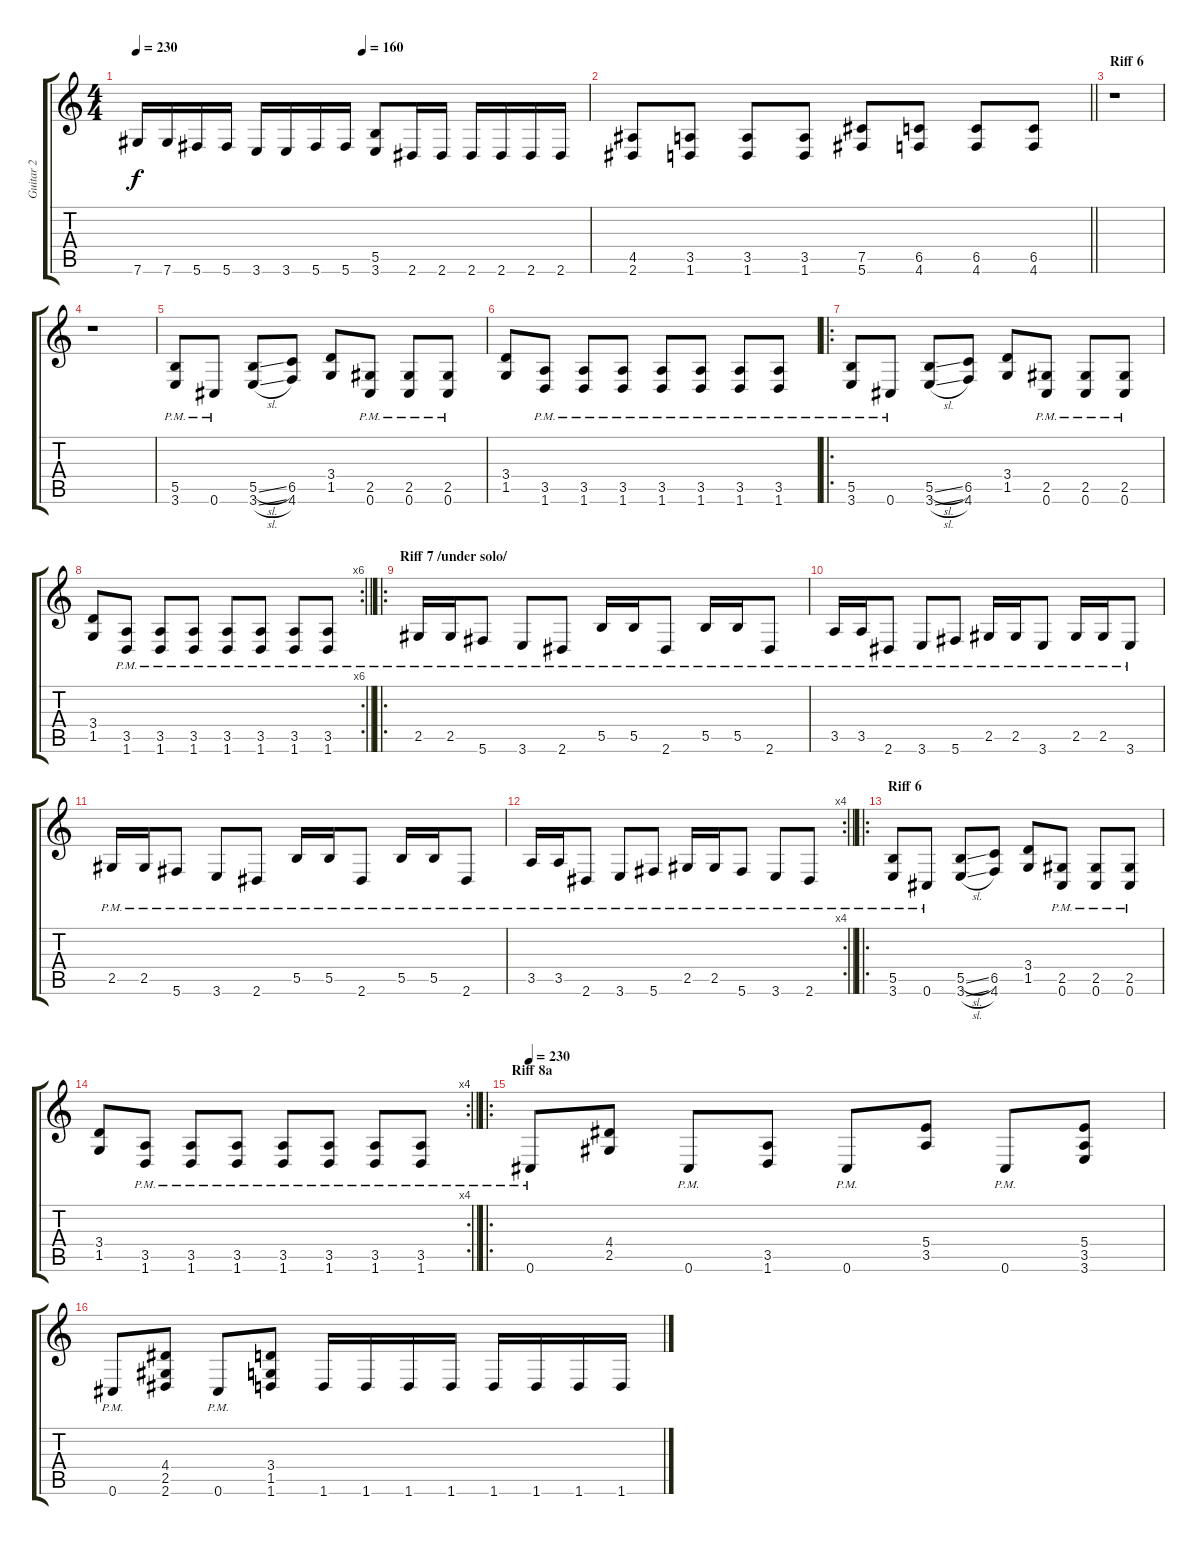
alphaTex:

\track ("Guitar 2" "Guitar 2") {instrument distortionguitar}
\staff {score tabs}
\tuning (Db4 Ab3 E3 B2 Gb2 Db2) {hide}
\ts (4 4)
\tempo 230
\tempo (160 0.5)
\clef g2
\ks c
7.6.16{dy f} 7.6.16 5.6.16 5.6.16 3.6.16 3.6.16 5.6.16 5.6.16 (5.5 3.6).8 2.6.16 2.6.16 2.6.16 2.6.16 2.6.16 2.6.16 |
\barLineRight lightlight
(4.5 2.6).8 (3.5 1.6).8 (3.5 1.6).8 (3.5 1.6).8 (7.5 5.6).8 (6.5 4.6).8 (6.5 4.6).8 (6.5 4.6).8 |
\section ("" "Riff 6")
r.1 |
r.1 |
(5.5{pm} 3.6{pm}).8 0.6{pm}.8 (5.5{sl} 3.6{sl}).8 (6.5 4.6).8 (3.4 1.5).8 (2.5{pm} 0.6{pm}).8 (2.5{pm} 0.6{pm}).8 (2.5{pm} 0.6{pm}).8 |
(3.4 1.5).8 (3.5{pm} 1.6{pm}).8 (3.5{pm} 1.6{pm}).8 (3.5{pm} 1.6{pm}).8 (3.5{pm} 1.6{pm}).8 (3.5{pm} 1.6{pm}).8 (3.5{pm} 1.6{pm}).8 (3.5{pm} 1.6{pm}).8 |
\ro
(5.5{pm} 3.6{pm}).8 0.6{pm}.8 (5.5{sl} 3.6{sl}).8 (6.5 4.6).8 (3.4 1.5).8 (2.5{pm} 0.6{pm}).8 (2.5{pm} 0.6{pm}).8 (2.5{pm} 0.6{pm}).8 |
\rc 6
\barLineRight lightlight
(3.4 1.5).8 (3.5{pm} 1.6{pm}).8 (3.5{pm} 1.6{pm}).8 (3.5{pm} 1.6{pm}).8 (3.5{pm} 1.6{pm}).8 (3.5{pm} 1.6{pm}).8 (3.5{pm} 1.6{pm}).8 (3.5{pm} 1.6{pm}).8 |
\ro
\section ("" "Riff 7 /under solo/")
2.5{pm}.16 2.5{pm}.16 5.6{pm}.8 3.6{pm}.8 2.6{pm}.8 5.5{pm}.16 5.5{pm}.16 2.6{pm}.8 5.5{pm}.16 5.5{pm}.16 2.6{pm}.8 |
3.5{pm}.16 3.5{pm}.16 2.6{pm}.8 3.6{pm}.8 5.6{pm}.8 2.5{pm}.16 2.5{pm}.16 3.6{pm}.8 2.5{pm}.16 2.5{pm}.16 3.6{pm}.8 |
2.5{pm}.16 2.5{pm}.16 5.6{pm}.8 3.6{pm}.8 2.6{pm}.8 5.5{pm}.16 5.5{pm}.16 2.6{pm}.8 5.5{pm}.16 5.5{pm}.16 2.6{pm}.8 |
\rc 4
\barLineRight lightlight
3.5{pm}.16 3.5{pm}.16 2.6{pm}.8 3.6{pm}.8 5.6{pm}.8 2.5{pm}.16 2.5{pm}.16 5.6{pm}.8 3.6{pm}.8 2.6{pm}.8 |
\ro
\section ("" "Riff 6")
(5.5{pm} 3.6{pm}).8 0.6{pm}.8 (5.5{sl} 3.6{sl}).8 (6.5 4.6).8 (3.4 1.5).8 (2.5{pm} 0.6{pm}).8 (2.5{pm} 0.6{pm}).8 (2.5{pm} 0.6{pm}).8 |
\rc 4
\barLineRight lightlight
(3.4 1.5).8 (3.5{pm} 1.6{pm}).8 (3.5{pm} 1.6{pm}).8 (3.5{pm} 1.6{pm}).8 (3.5{pm} 1.6{pm}).8 (3.5{pm} 1.6{pm}).8 (3.5{pm} 1.6{pm}).8 (3.5{pm} 1.6{pm}).8 |
\ro
\section ("" "Riff 8a")
\tempo 230
0.6{pm}.8 (4.4 2.5).8 0.6{pm}.8 (3.5 1.6).8 0.6{pm}.8 (5.4 3.5).8 0.6{pm}.8 (5.4 3.5 3.6).8 |
0.6{pm}.8 (4.4 2.5 2.6).8 0.6{pm}.8 (3.4 1.5 1.6).8 1.6.16 1.6.16 1.6.16 1.6.16 1.6.16 1.6.16 1.6.16 1.6.16
